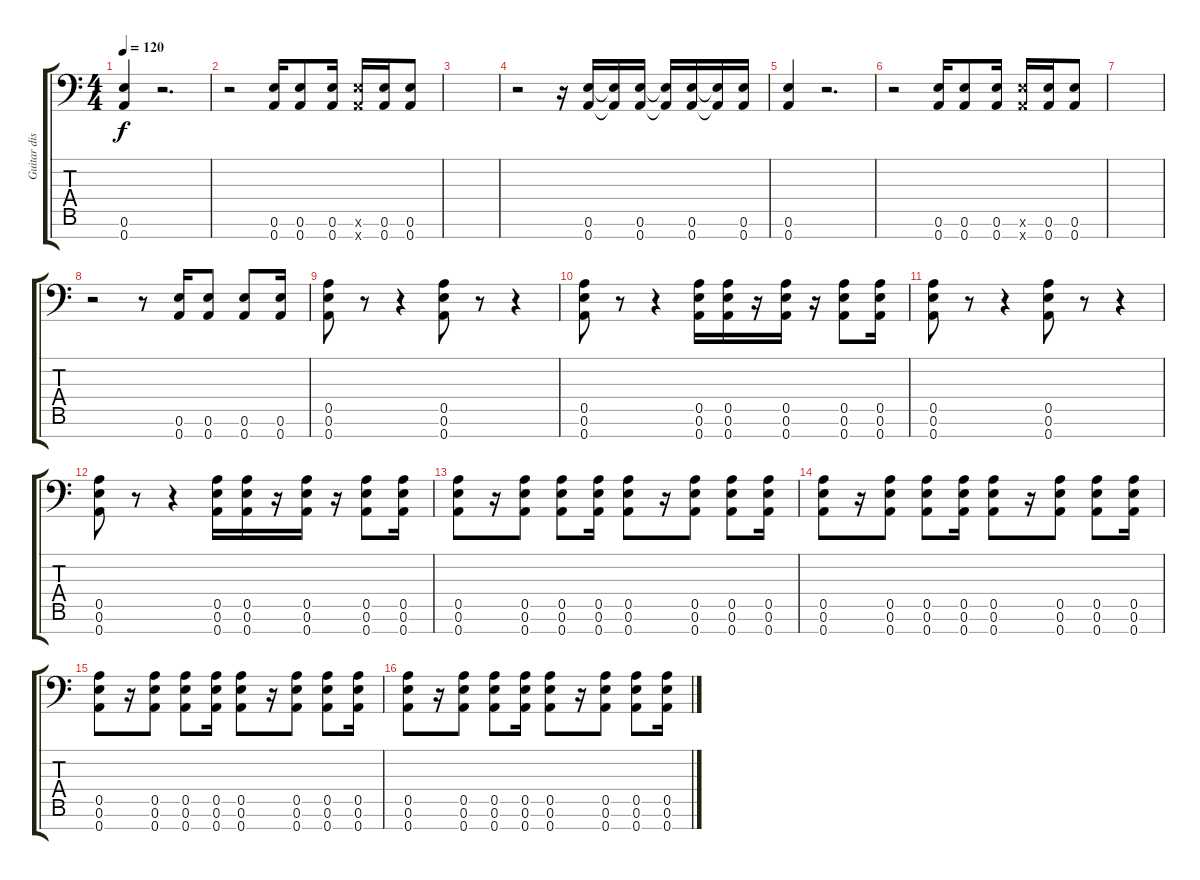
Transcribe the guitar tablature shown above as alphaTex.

\track ("Guitar disto " "Guitar dis") {instrument distortionguitar}
\staff {score tabs}
\tuning (E4 B3 G3 D3 A2 E2 A1) {hide}
\ts (4 4)
\tempo 120
\clef f4
\ks c
(0.6 0.7).4{dy f} r.2{d} |
r.2 (0.6 0.7).16 (0.6 0.7).8 (0.6 0.7).16 (0.6{x} 0.7{x}).16 (0.6 0.7).16 (0.6 0.7).8 |
|
r.2 r.16 (0.6 0.7).16 (0.6{t} 0.7{t}).16 (0.6 0.7).16 (0.6{t} 0.7{t}).16 (0.6 0.7).16 (0.6{t} 0.7{t}).16 (0.6 0.7).16 |
(0.6 0.7).4 r.2{d} |
r.2 (0.6 0.7).16 (0.6 0.7).8 (0.6 0.7).16 (0.6{x} 0.7{x}).16 (0.6 0.7).16 (0.6 0.7).8 |
|
r.2 r.8 (0.6 0.7).16 (0.6 0.7).8 (0.6 0.7).8 (0.6 0.7).16 |
(0.5 0.6 0.7).8 r.8 r.4 (0.5 0.6 0.7).8 r.8 r.4 |
(0.5 0.6 0.7).8 r.8 r.4 (0.5 0.6 0.7).16 (0.5 0.6 0.7).16 r.16 (0.5 0.6 0.7).16 r.16 (0.5 0.6 0.7).8 (0.5 0.6 0.7).16 |
(0.5 0.6 0.7).8 r.8 r.4 (0.5 0.6 0.7).8 r.8 r.4 |
(0.5 0.6 0.7).8 r.8 r.4 (0.5 0.6 0.7).16 (0.5 0.6 0.7).16 r.16 (0.5 0.6 0.7).16 r.16 (0.5 0.6 0.7).8 (0.5 0.6 0.7).16 |
(0.5 0.6 0.7).8 r.16 (0.5 0.6 0.7).8 (0.5 0.6 0.7).8 (0.5 0.6 0.7).16 (0.5 0.6 0.7).8 r.16 (0.5 0.6 0.7).8 (0.5 0.6 0.7).8 (0.5 0.6 0.7).16 |
(0.5 0.6 0.7).8 r.16 (0.5 0.6 0.7).8 (0.5 0.6 0.7).8 (0.5 0.6 0.7).16 (0.5 0.6 0.7).8 r.16 (0.5 0.6 0.7).8 (0.5 0.6 0.7).8 (0.5 0.6 0.7).16 |
(0.5 0.6 0.7).8 r.16 (0.5 0.6 0.7).8 (0.5 0.6 0.7).8 (0.5 0.6 0.7).16 (0.5 0.6 0.7).8 r.16 (0.5 0.6 0.7).8 (0.5 0.6 0.7).8 (0.5 0.6 0.7).16 |
(0.5 0.6 0.7).8 r.16 (0.5 0.6 0.7).8 (0.5 0.6 0.7).8 (0.5 0.6 0.7).16 (0.5 0.6 0.7).8 r.16 (0.5 0.6 0.7).8 (0.5 0.6 0.7).8 (0.5 0.6 0.7).16
